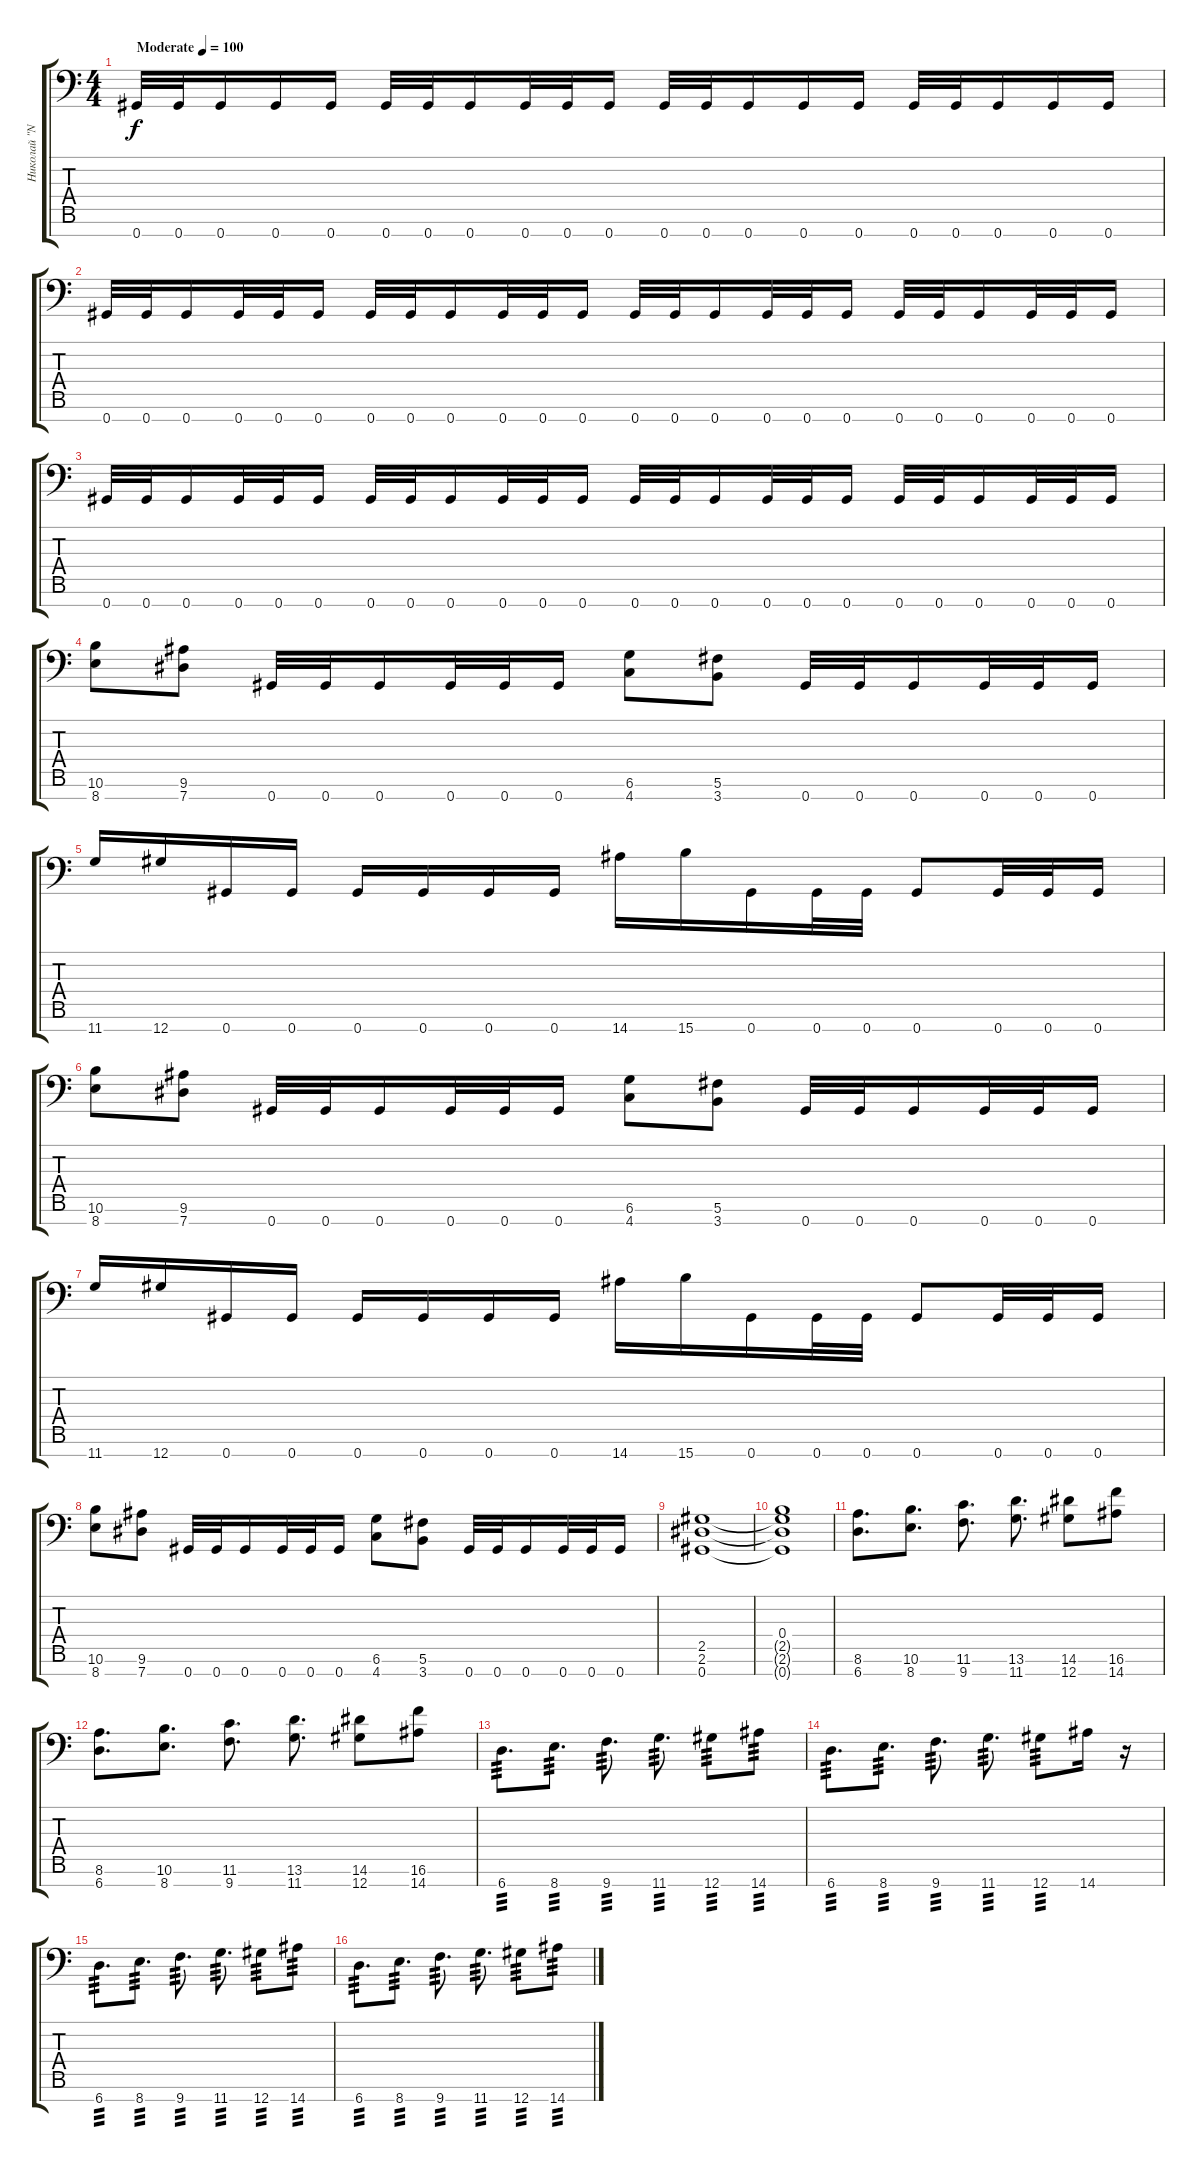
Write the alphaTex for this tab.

\track ("Николай \"Nick\" Юрьев" "Николай \"N") {instrument overdrivenguitar}
\staff {score tabs}
\tuning (Db4 Ab3 E3 B2 Gb2 Db2 Ab1) {hide}
\ts (4 4)
\tempo (100 "Moderate")
\clef f4
\ks c
0.7.32{dy f instrument overdrivenguitar} 0.7.32 0.7.16 0.7.16 0.7.16 0.7.32 0.7.32 0.7.16 0.7.32 0.7.32 0.7.16 0.7.32 0.7.32 0.7.16 0.7.16 0.7.16 0.7.32 0.7.32 0.7.16 0.7.16 0.7.16 |
0.7.32 0.7.32 0.7.16 0.7.32 0.7.32 0.7.16 0.7.32 0.7.32 0.7.16 0.7.32 0.7.32 0.7.16 0.7.32 0.7.32 0.7.16 0.7.32 0.7.32 0.7.16 0.7.32 0.7.32 0.7.16 0.7.32 0.7.32 0.7.16 |
0.7.32 0.7.32 0.7.16 0.7.32 0.7.32 0.7.16 0.7.32 0.7.32 0.7.16 0.7.32 0.7.32 0.7.16 0.7.32 0.7.32 0.7.16 0.7.32 0.7.32 0.7.16 0.7.32 0.7.32 0.7.16 0.7.32 0.7.32 0.7.16 |
(10.6 8.7).8 (9.6 7.7).8 0.7.32 0.7.32 0.7.16 0.7.32 0.7.32 0.7.16 (6.6 4.7).8 (5.6 3.7).8 0.7.32 0.7.32 0.7.16 0.7.32 0.7.32 0.7.16 |
11.7.16 12.7.16 0.7.16 0.7.16 0.7.16 0.7.16 0.7.16 0.7.16 14.7.16 15.7.16 0.7.16 0.7.32 0.7.32 0.7.8 0.7.32 0.7.32 0.7.16 |
(10.6 8.7).8 (9.6 7.7).8 0.7.32 0.7.32 0.7.16 0.7.32 0.7.32 0.7.16 (6.6 4.7).8 (5.6 3.7).8 0.7.32 0.7.32 0.7.16 0.7.32 0.7.32 0.7.16 |
11.7.16 12.7.16 0.7.16 0.7.16 0.7.16 0.7.16 0.7.16 0.7.16 14.7.16 15.7.16 0.7.16 0.7.32 0.7.32 0.7.8 0.7.32 0.7.32 0.7.16 |
(10.6 8.7).8 (9.6 7.7).8 0.7.32 0.7.32 0.7.16 0.7.32 0.7.32 0.7.16 (6.6 4.7).8 (5.6 3.7).8 0.7.32 0.7.32 0.7.16 0.7.32 0.7.32 0.7.16 |
(2.5 2.6 0.7).1 |
(0.4 2.5{t} 2.6{t} 0.7{t}).1 |
(8.6 6.7).8{d} (10.6 8.7).8{d} (11.6 9.7).8{d} (13.6 11.7).8{d} (14.6 12.7).8 (16.6 14.7).8 |
(8.6 6.7).8{d} (10.6 8.7).8{d} (11.6 9.7).8{d} (13.6 11.7).8{d} (14.6 12.7).8 (16.6 14.7).8 |
6.7.8{d tp 3} 8.7.8{d tp 3} 9.7.8{d tp 3} 11.7.8{d tp 3} 12.7.8{tp 3} 14.7.8{tp 3} |
6.7.8{d tp 3} 8.7.8{d tp 3} 9.7.8{d tp 3} 11.7.8{d tp 3} 12.7.8{tp 3} 14.7.16 r.16 |
6.7.8{d tp 3} 8.7.8{d tp 3} 9.7.8{d tp 3} 11.7.8{d tp 3} 12.7.8{tp 3} 14.7.8{tp 3} |
6.7.8{d tp 3} 8.7.8{d tp 3} 9.7.8{d tp 3} 11.7.8{d tp 3} 12.7.8{tp 3} 14.7.8{tp 3}
